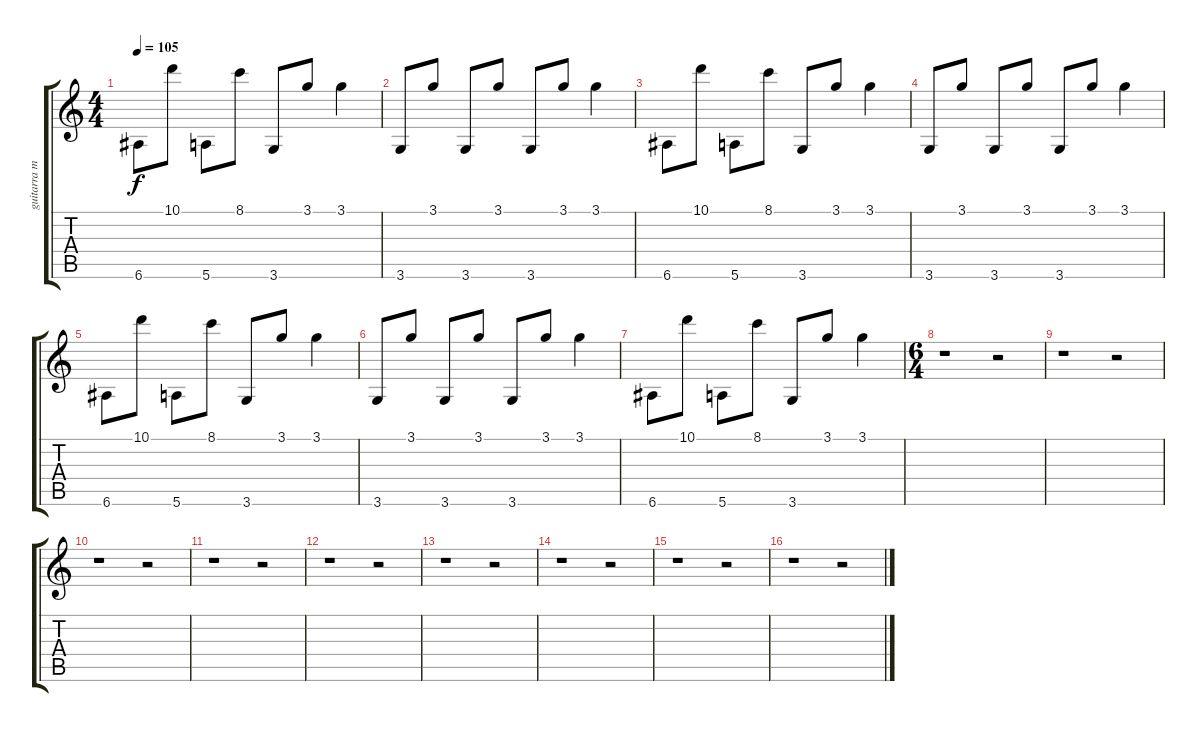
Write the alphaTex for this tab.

\track ("guitarra muted" "guitarra m") {instrument electricguitarmuted}
\staff {score tabs}
\tuning (E4 B3 G3 D3 A2 E2) {hide}
\ts (4 4)
\tempo 105
\clef g2
\ks c
6.6.8{dy f} 10.1.8 5.6.8 8.1.8 3.6.8 3.1.8 3.1.4 |
3.6.8 3.1.8 3.6.8 3.1.8 3.6.8 3.1.8 3.1.4 |
6.6.8 10.1.8 5.6.8 8.1.8 3.6.8 3.1.8 3.1.4 |
3.6.8 3.1.8 3.6.8 3.1.8 3.6.8 3.1.8 3.1.4 |
6.6.8 10.1.8 5.6.8 8.1.8 3.6.8 3.1.8 3.1.4 |
3.6.8 3.1.8 3.6.8 3.1.8 3.6.8 3.1.8 3.1.4 |
6.6.8 10.1.8 5.6.8 8.1.8 3.6.8 3.1.8 3.1.4 |
\ts (6 4)
r.1 r.2 |
r.1 r.2 |
r.1 r.2 |
r.1 r.2 |
r.1 r.2 |
r.1 r.2 |
r.1 r.2 |
r.1 r.2 |
r.1 r.2
